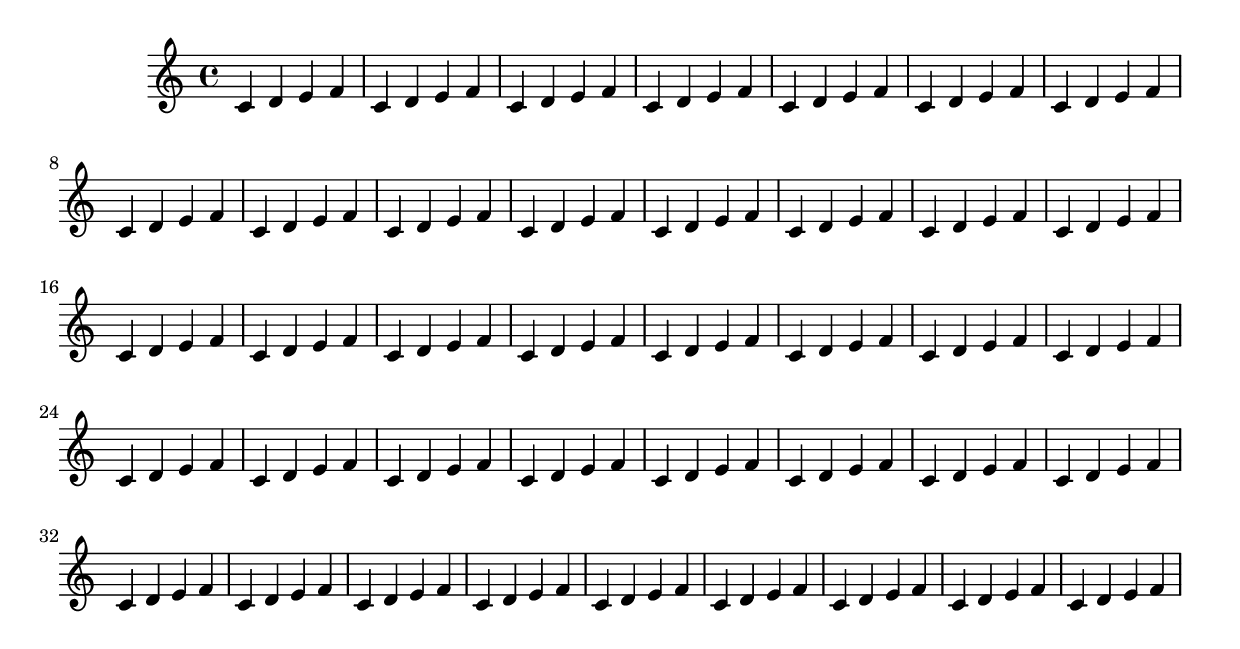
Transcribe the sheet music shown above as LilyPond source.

\version "2.14.0"

\header {
  texidoc = "Paper margin settings do not have to be complete.
Missing values are added automatically.  If no paper settings
are specified, default values are used."
}

someNotes = \relative c' { \repeat unfold 40 { c4 d e f } }

\paper {
  #(set-paper-size (ly:get-option 'paper-size))
}

\book {
  \score { \someNotes }
}

